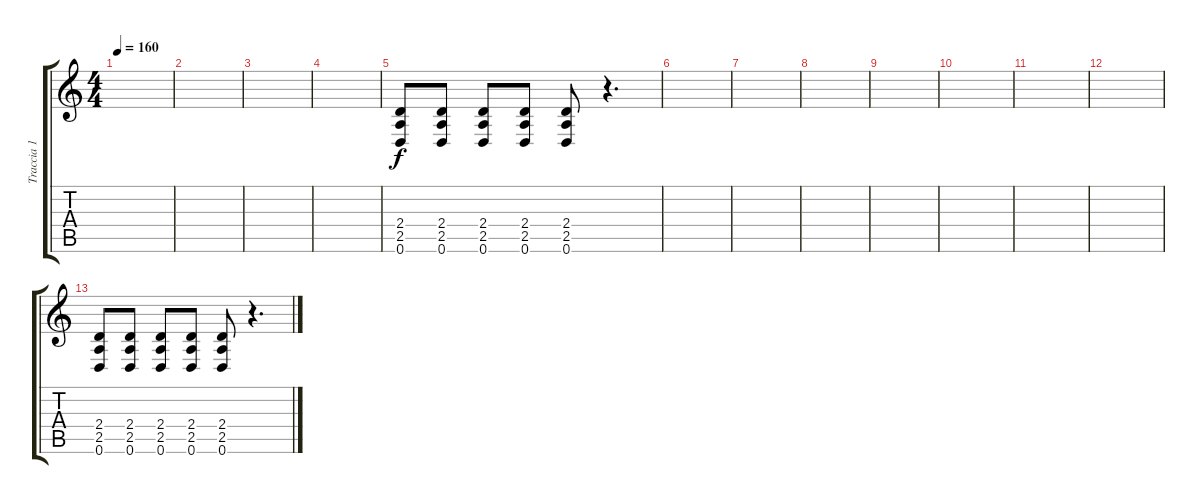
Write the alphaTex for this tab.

\track ("Traccia 1" "Traccia 1") {instrument distortionguitar}
\staff {score tabs}
\tuning (D4 A3 F3 C3 G2 D2) {hide}
\ts (4 4)
\tempo 160
\clef g2
\ks c
|
|
|
|
(2.4 2.5 0.6).8 (2.4 2.5 0.6).8 (2.4 2.5 0.6).8 (2.4 2.5 0.6).8 (2.4 2.5 0.6).8 r.4{d} |
|
|
|
|
|
|
|
(2.4 2.5 0.6).8 (2.4 2.5 0.6).8 (2.4 2.5 0.6).8 (2.4 2.5 0.6).8 (2.4 2.5 0.6).8 r.4{d}
